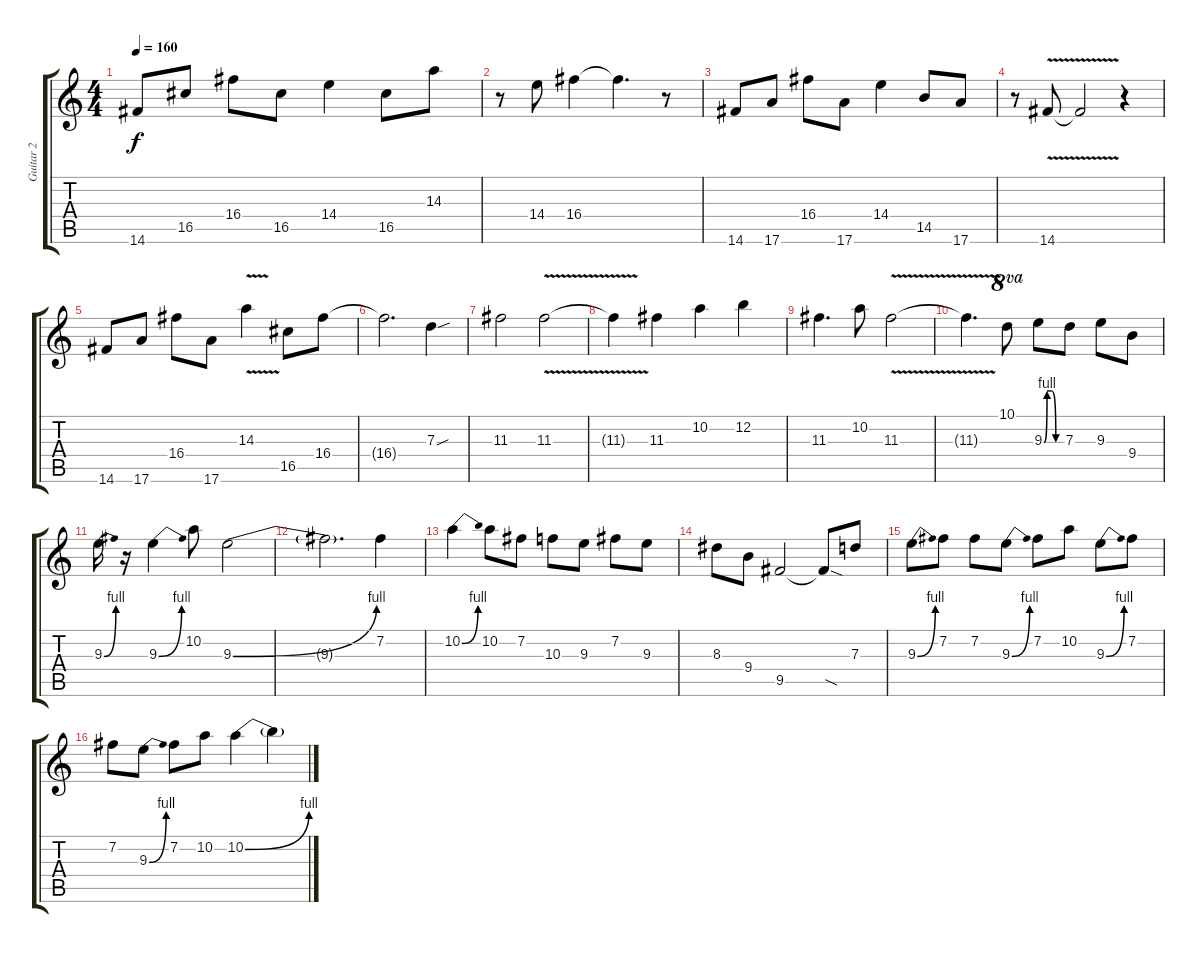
\track ("Guitar 2" "Guitar 2") {instrument overdrivenguitar}
\staff {score tabs}
\tuning (E4 B3 G3 D3 A2 E2) {hide}
\ts (4 4)
\tempo 160
\clef g2
\ks c
14.6.8{dy f} 16.5.8 16.4.8 16.5.8 14.4.4 16.5.8 14.3.8 |
r.8 14.4.8 16.4.4 16.4{t}.4{d} r.8 |
14.6.8 17.6.8 16.4.8 17.6.8 14.4.4 14.5.8 17.6.8 |
r.8 14.6{v}.8 14.6{v t}.2 r.4 |
14.6.8 17.6.8 16.4.8 17.6.8 14.3{v}.4 16.5.8 16.4.8 |
16.4{t}.2{d} 7.3{sou}.4 |
11.3.2 11.3{v}.2 |
11.3{v t}.4 11.3.4 10.2.4 12.2.4 |
11.3.4{d} 10.2.8 11.3{v}.2 |
11.3{v t}.4{d} 10.1.8{ot 8va} 9.3{be (custom 0 0 10 4 25 4 40 0 60 0)}.8 7.3.8 9.3.8 9.4.8 |
9.3{be (bend 0 0 60 4)}.16 r.16 9.3{be (bend 0 0 60 4)}.4 10.2.8 9.3{be (bend 0 0 60 4)}.2 |
9.3{t}.2{d} 7.2.4 |
10.2{be (bend 0 0 60 4)}.4 10.2.8 7.2.8 10.3.8 9.3.8 7.2.8 9.3.8 |
8.3.8 9.4.8 9.5.2 9.5{sod t}.8 7.3.8 |
9.3{be (bend 0 0 60 4)}.8 7.2.8 7.2.8 9.3{be (bend 0 0 60 4)}.8 7.2.8 10.2.8 9.3{be (bend 0 0 60 4)}.8 7.2.8 |
7.2.8 9.3{be (bend 0 0 60 4)}.8 7.2.8 10.2.8 10.2{be (bend 0 0 60 4)}.4 10.2{t}.4
